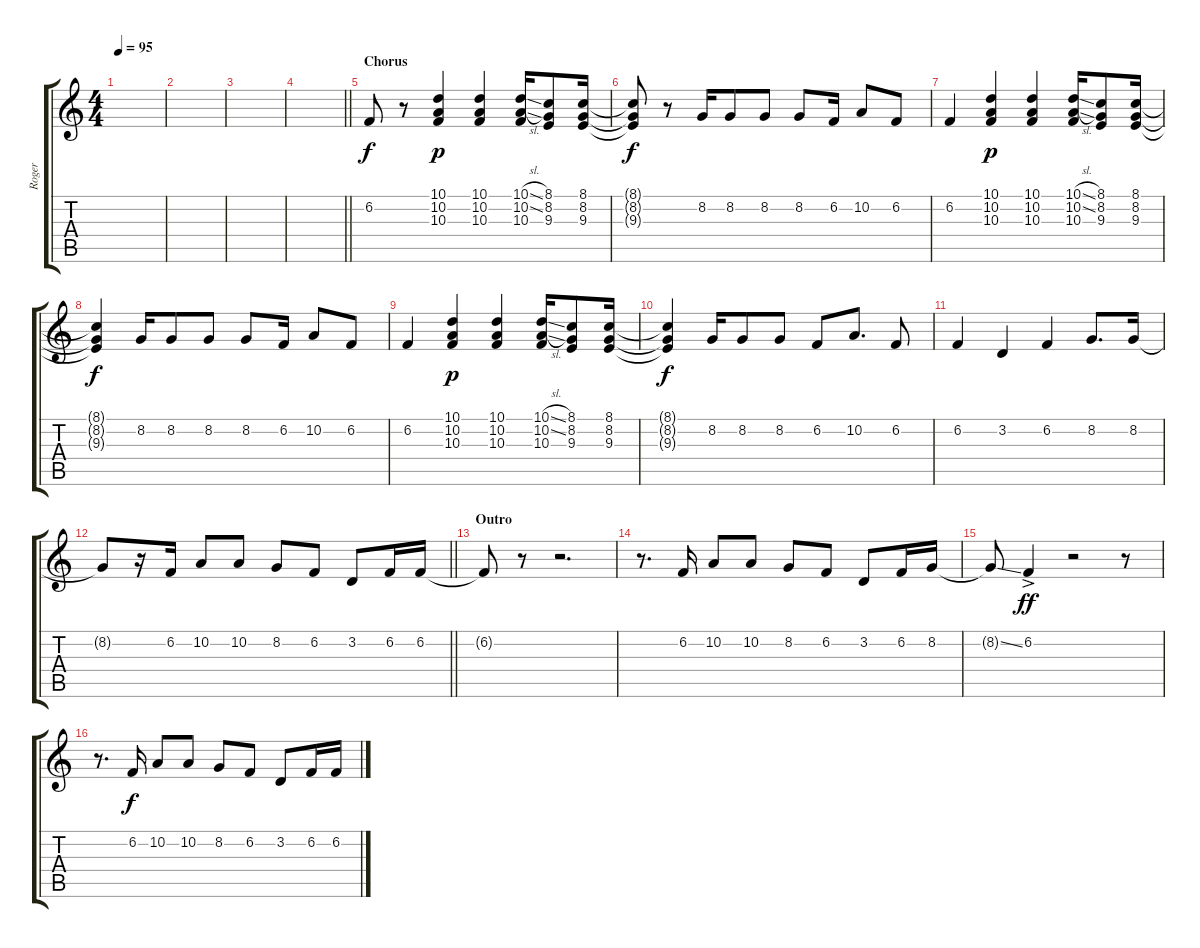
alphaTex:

\track ("Roger" "Roger") {instrument mutedtrumpet}
\staff {score tabs}
\tuning (E4 B3 G3 D3 A2 E2) {hide}
\ts (4 4)
\tempo 95
\clef g2
\ks c
|
|
|
\barLineRight lightlight
|
\section ("" "Chorus")
6.2.8 r.8 (10.1 10.2 10.3).4{dy p} (10.1 10.2 10.3).4 (10.1{sl} 10.2{sl} 10.3).16 (8.1 8.2 9.3).8 (8.1 8.2 9.3).16 |
(8.1{t} 8.2{t} 9.3{t}).8{dy f} r.8 8.2.16 8.2.8 8.2.8 8.2.8 6.2.16 10.2.8 6.2.8 |
6.2.4 (10.1 10.2 10.3).4{dy p} (10.1 10.2 10.3).4 (10.1{sl} 10.2{sl} 10.3).16 (8.1 8.2 9.3).8 (8.1 8.2 9.3).16 |
(8.1{t} 8.2{t} 9.3{t}).4{dy f} 8.2.16 8.2.8 8.2.8 8.2.8 6.2.16 10.2.8 6.2.8 |
6.2.4 (10.1 10.2 10.3).4{dy p} (10.1 10.2 10.3).4 (10.1{sl} 10.2{sl} 10.3).16 (8.1 8.2 9.3).8 (8.1 8.2 9.3).16 |
(8.1{t} 8.2{t} 9.3{t}).4{dy f} 8.2.16 8.2.8 8.2.8 6.2.8 10.2.8{d} 6.2.8 |
6.2.4 3.2.4 6.2.4 8.2.8{d} 8.2.16 |
\barLineRight lightlight
8.2{t}.8 r.16 6.2.16 10.2.8 10.2.8 8.2.8 6.2.8 3.2.8 6.2.16 6.2.16 |
\section ("" "Outro")
6.2{t}.8 r.8 r.2{d} |
r.8{d} 6.2.16 10.2.8 10.2.8 8.2.8 6.2.8 3.2.8 6.2.16 8.2.16 |
8.2{ss t}.8 6.2{ac}.4{dy ff} r.2 r.8 |
r.8{d} 6.2.16{dy f} 10.2.8 10.2.8 8.2.8 6.2.8 3.2.8 6.2.16 6.2.16
